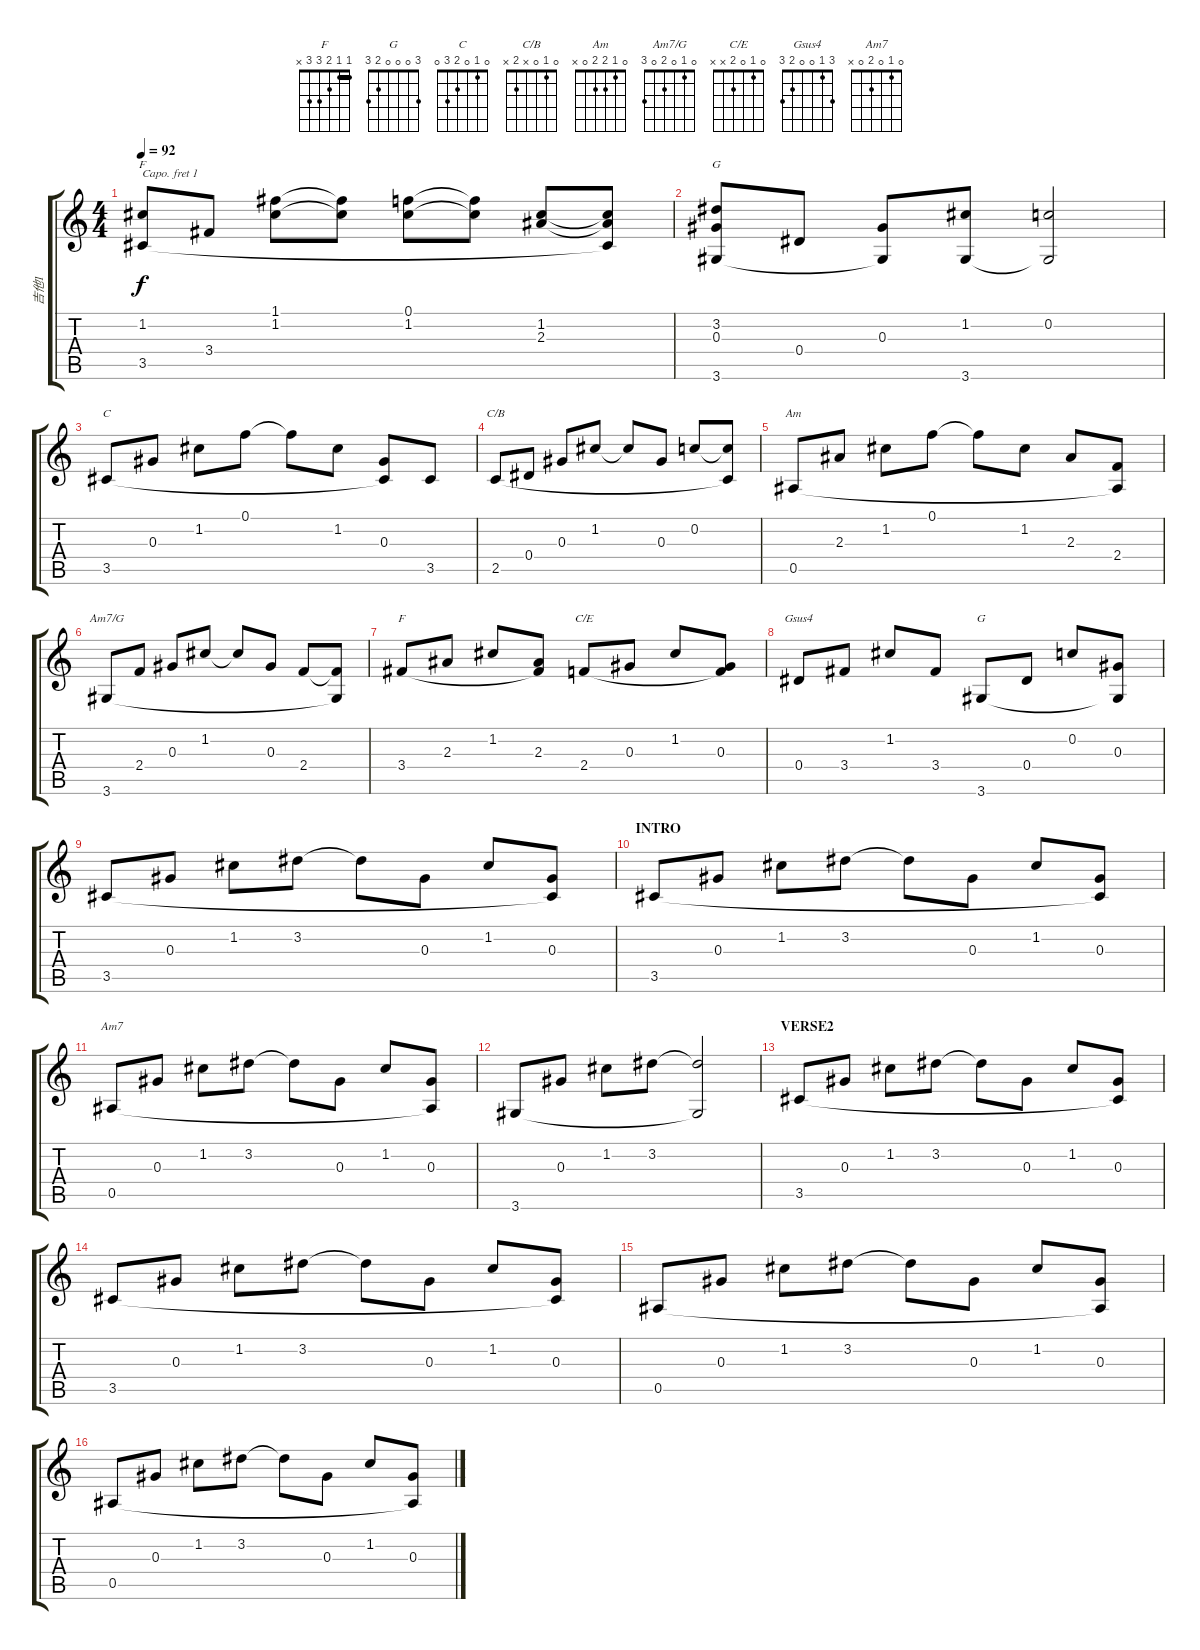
\track ("吉他1" "吉他1") {instrument acousticguitarnylon}
\staff {score tabs}
\capo 1
\tuning (E4 B3 G3 D3 A2 E2) {hide}
\chord ("F" 1 1 2 3 3 1) {barre 1}
\chord ("G" 3 3 0 0 2 3) {barre 3}
\chord ("C" 0 1 0 2 3 0)
\chord ("C/B" 0 1 0 x 2 x)
\chord ("Am" 0 1 2 2 0 x)
\chord ("Am7/G" 0 1 0 2 0 3)
\chord ("F" 1 1 2 3 3 x) {barre 1}
\chord ("C/E" 0 1 0 2 x x)
\chord ("Gsus4" 3 1 0 0 2 3)
\chord ("G" 3 0 0 0 2 3)
\chord ("Am7" 0 1 0 2 0 x)
\ts (4 4)
\tempo 92
\clef g2
\ks c
(1.2 3.5).8{ch "F" dy f} 3.4.8 (1.1 1.2).8 (1.1{t} 1.2{t}).8 (0.1 1.2).8 (0.1{t} 1.2{t}).8 (1.2 2.3).8 (1.2{t} 2.3{t} 3.5{t}).8 |
(3.2 0.3 3.6).8{ch "G"} 0.4.8 (0.3 3.6{t}).8 (1.2 3.6).8 (0.2 3.6{t}).2 |
3.5.8{ch "C"} 0.3.8 1.2.8 0.1.8 0.1{t}.8 1.2.8 (0.3 3.5{t}).8 3.5.8 |
2.5.8{ch "C/B"} 0.4.8 0.3.8 1.2.8 1.2{t}.8 0.3.8 0.2.8 (0.2{t} 2.5{t}).8 |
0.5.8{ch "Am"} 2.3.8 1.2.8 0.1.8 0.1{t}.8 1.2.8 2.3.8 (2.4 0.5{t}).8 |
3.6.8{ch "Am7/G"} 2.4.8 0.3.8 1.2.8 1.2{t}.8 0.3.8 2.4.8 (2.4{t} 3.6{t}).8 |
3.4.8{ch "F"} 2.3.8 1.2.8 (2.3 3.4{t}).8 2.4.8{ch "C/E"} 0.3.8 1.2.8 (0.3 2.4{t}).8 |
0.4.8{ch "Gsus4"} 3.4.8 1.2.8 3.4.8 3.6.8{ch "G"} 0.4.8 0.2.8 (0.3 3.6{t}).8 |
3.5.8 0.3.8 1.2.8 3.2.8 3.2{t}.8 0.3.8 1.2.8 (0.3 3.5{t}).8 |
\section ("" "INTRO")
3.5.8 0.3.8 1.2.8 3.2.8 3.2{t}.8 0.3.8 1.2.8 (0.3 3.5{t}).8 |
0.5.8{ch "Am7"} 0.3.8 1.2.8 3.2.8 3.2{t}.8 0.3.8 1.2.8 (0.3 0.5{t}).8 |
3.6.8 0.3.8 1.2.8 3.2.8 (3.2{t} 3.6{t}).2 |
\section ("" "VERSE2")
3.5.8 0.3.8 1.2.8 3.2.8 3.2{t}.8 0.3.8 1.2.8 (0.3 3.5{t}).8 |
3.5.8 0.3.8 1.2.8 3.2.8 3.2{t}.8 0.3.8 1.2.8 (0.3 3.5{t}).8 |
0.5.8 0.3.8 1.2.8 3.2.8 3.2{t}.8 0.3.8 1.2.8 (0.3 0.5{t}).8 |
0.5.8 0.3.8 1.2.8 3.2.8 3.2{t}.8 0.3.8 1.2.8 (0.3 0.5{t}).8
